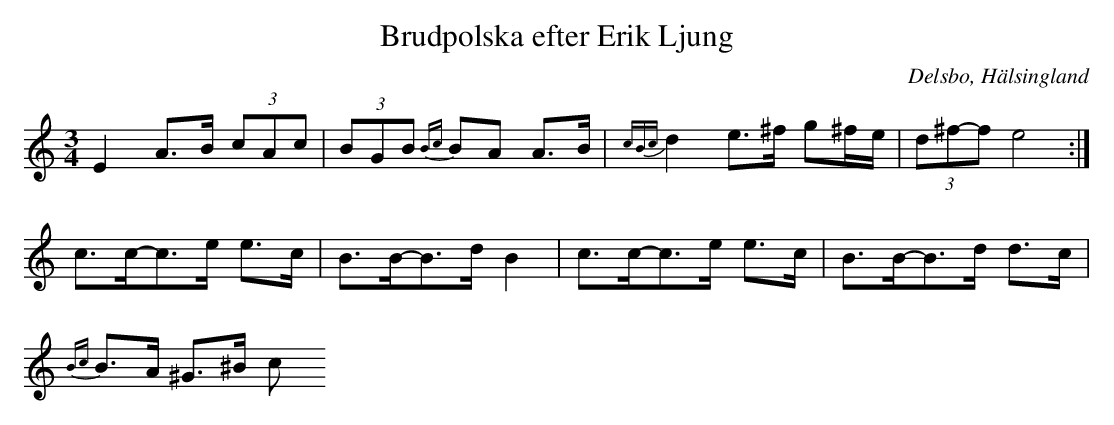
X:1
T: Brudpolska efter Erik Ljung
O: Delsbo, Hälsingland
M: 3/4
L: 1/8
K: Am
E2 A>B (3cAc| (3BGB {Bc}BA A>B|{cBc}d2 e>^f g^f/e/|(3d^f-f e4 :|
c>c-c>e e>c|B>B-B>d B2|c>c-c>e e>c|B>B-B>d d>c|
{Bc}B>A ^G>^B c
